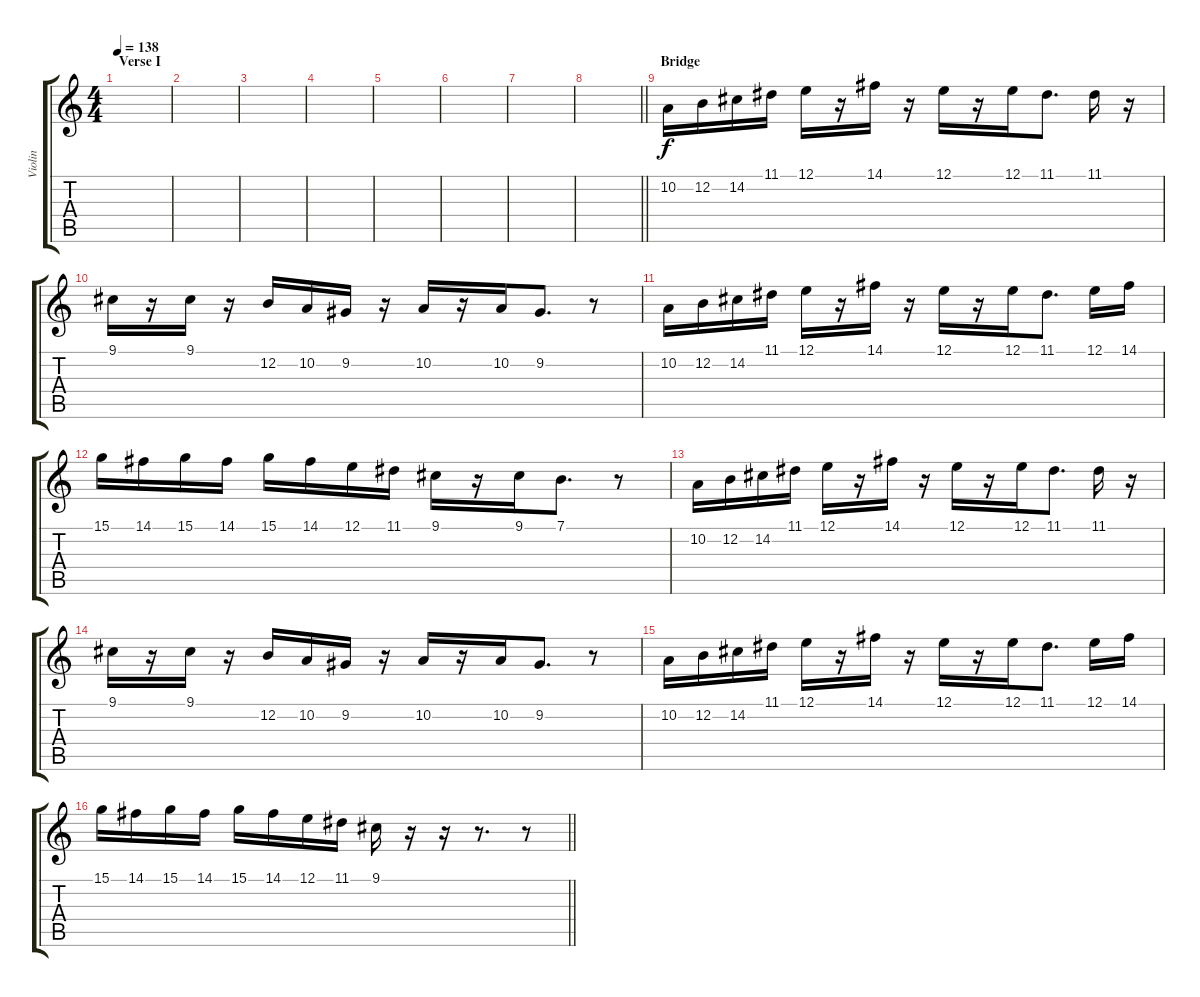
\track ("Violin" "Violin") {instrument violin}
\staff {score tabs}
\tuning (E4 B3 G3 D3 A2 E2) {hide}
\ts (4 4)
\section ("" "Verse I")
\tempo 138
\clef g2
\ks c
|
|
|
|
|
|
|
\barLineRight lightlight
|
\section ("" "Bridge")
10.2.16 12.2.16 14.2.16 11.1.16 12.1.16 r.16 14.1.16 r.16 12.1.16 r.16 12.1.16 11.1.8{d} 11.1.16 r.16 |
9.1.16 r.16 9.1.16 r.16 12.2.16 10.2.16 9.2.16 r.16 10.2.16 r.16 10.2.16 9.2.8{d} r.8 |
10.2.16 12.2.16 14.2.16 11.1.16 12.1.16 r.16 14.1.16 r.16 12.1.16 r.16 12.1.16 11.1.8{d} 12.1.16 14.1.16 |
15.1.16 14.1.16 15.1.16 14.1.16 15.1.16 14.1.16 12.1.16 11.1.16 9.1.16 r.16 9.1.16 7.1.8{d} r.8 |
10.2.16 12.2.16 14.2.16 11.1.16 12.1.16 r.16 14.1.16 r.16 12.1.16 r.16 12.1.16 11.1.8{d} 11.1.16 r.16 |
9.1.16 r.16 9.1.16 r.16 12.2.16 10.2.16 9.2.16 r.16 10.2.16 r.16 10.2.16 9.2.8{d} r.8 |
10.2.16 12.2.16 14.2.16 11.1.16 12.1.16 r.16 14.1.16 r.16 12.1.16 r.16 12.1.16 11.1.8{d} 12.1.16 14.1.16 |
\barLineRight lightlight
15.1.16 14.1.16 15.1.16 14.1.16 15.1.16 14.1.16 12.1.16 11.1.16 9.1.16 r.16 r.16 r.8{d} r.8
